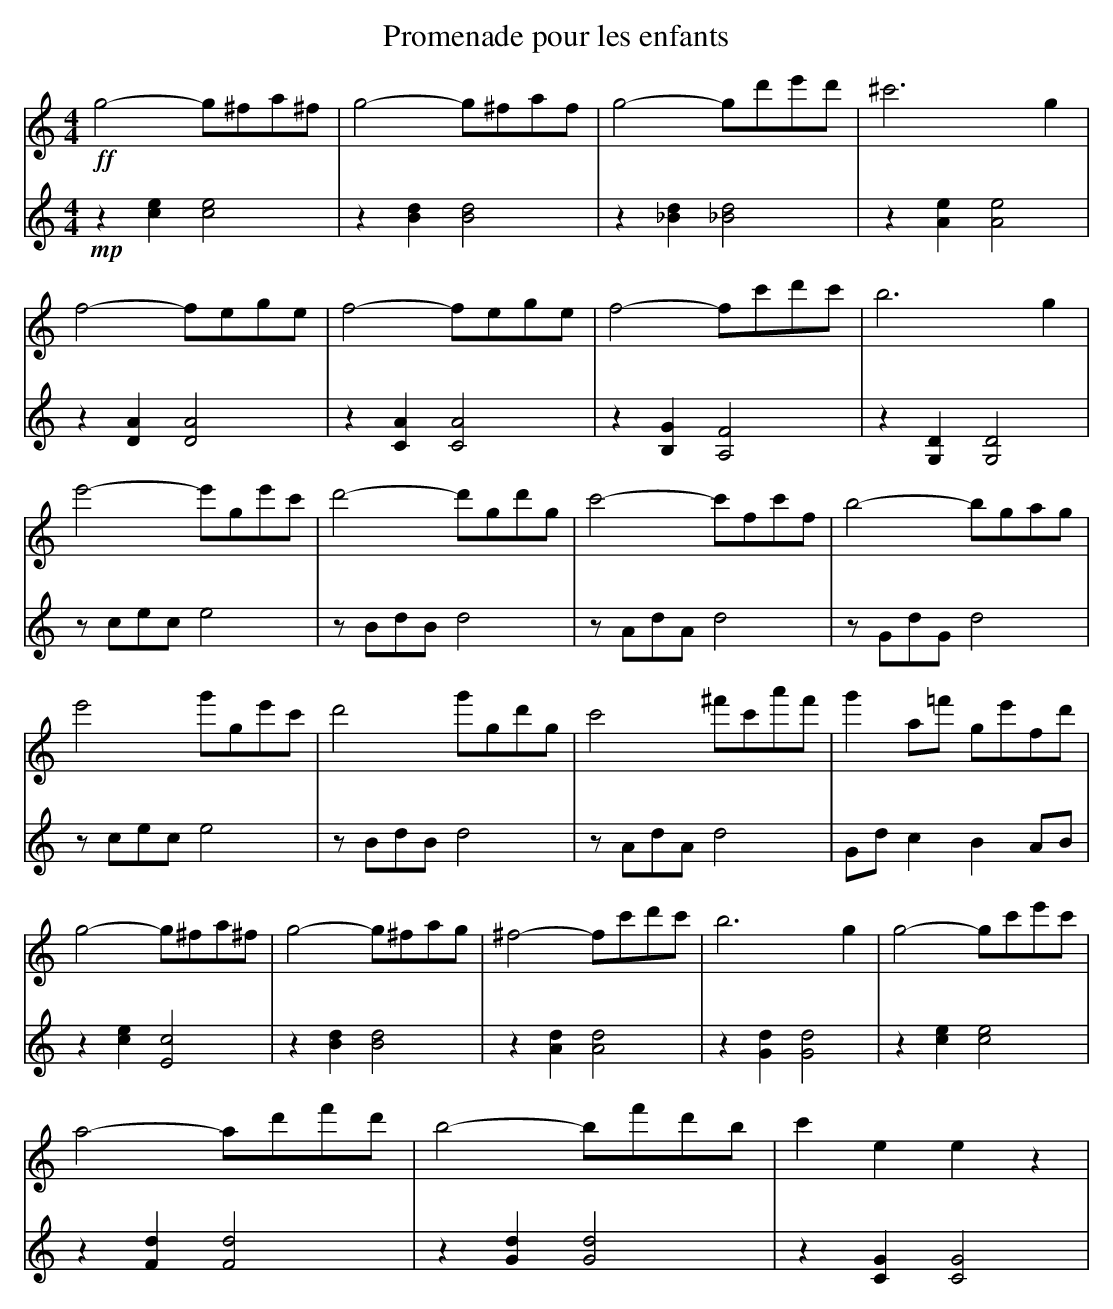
X:1
T:Promenade pour les enfants
M: 4/4
L: 1/4Q:1/4=140
K:C
V:1
!ff! g2 -g/^f/a/^f/ | g2 -g/^f/a/f/ | g2 -g/d'/e'/d'/ | ^c'3 g |
f2 -f/e/g/e/ | f2 -f/e/g/e/ | f2 -f/c'/d'/c'/ | b3 g |
e'2 -e'/g/e'/c'/ | d'2 -d'/g/d'/g/ | c'2 -c'/f/c'/f/ | b2 -b/g/a/g/ |
e'2 g'/g/e'/c'/ | d'2 g'/g/d'/g/ | c'2 ^f'/c'/a'/f'/ | g' a/=f'/ g/e'/f/d'/ |
g2 -g/^f/a/^f/ | g2 -g/^f/a/g/ | ^f2 -f/c'/d'/c'/ | b3 g | g2 -g/c'/e'/c'/ |
a2 -a/d'/f'/d'/ | b2 -b/f'/d'/b/ | c' e e z |
V:2
!mp! z [ce] [c2e2] |
 z [Bd] [B2d2] | z [_Bd] [_B2d2] | z [Ae] [A2e2] |
z [DA] [D2A2] | z [CA] [C2A2] | z [B,G] [A,2F2] | z [G,D] [G,2D2] |
z/c/e/c/ e2 | z/B/d/B/ d2 | z/A/d/A/ d2| z/G/d/G/ d2 |
z/c/e/c/ e2 | z/B/d/B/ d2 | z/A/d/A/ d2| G/d/c BA/B/ |
z [ce] [c2E2] | z [Bd] [B2d2] | z [Ad] [A2d2] | z [Gd] [G2d2] |
z [ce] [c2e2] | z [Fd] [F2d2] | z [Gd] [G2d2] | z [CG] [C2G2 ]|
